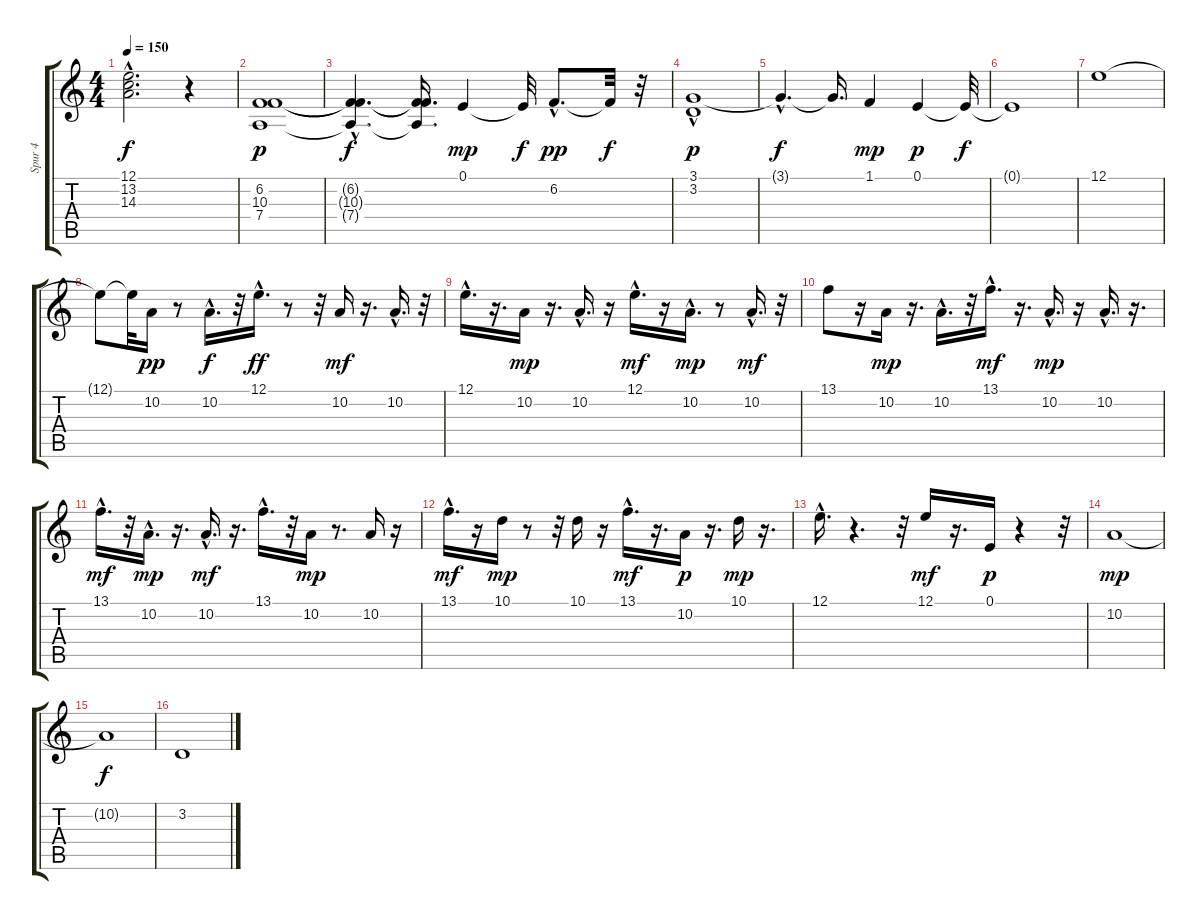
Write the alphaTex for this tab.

\track ("Spur 4" "Spur 4") {instrument pad7halo}
\staff {score tabs}
\tuning (E4 B3 G3 D3 A2 E2) {hide}
\ts (4 4)
\tempo 150
\clef g2
\ks c
(12.1{hac t} 13.2{hac t} 14.3{hac t}).2{d dy f} r.4 |
(6.2 10.3 7.4).1{dy p} |
(6.2{hac t} 10.3{hac t} 7.4{hac t}).4{d dy f} (6.2{t} 10.3{t} 7.4{t}).16{d} 0.1.4{dy mp} 0.1{t}.32{dy f} 6.2{hac}.8{d dy pp} 6.2{t}.32{dy f} r.32 |
(3.1 3.2{hac}).1{dy p} |
3.1{hac t}.4{d dy f} 3.1{t}.16{d} 1.1.4{dy mp} 0.1.4{dy p} 0.1{t}.32{dy f} |
0.1{t}.1 |
12.1.1 |
12.1{t}.8 12.1{t}.32 10.2.16{dy pp} r.8 10.2{hac}.16{d dy f} r.32 12.1{hac}.16{d dy ff} r.8 r.32 10.2.16{dy mf} r.16{d} 10.2{hac}.16{d} r.32 |
12.1{hac}.16{d} r.16{d} 10.2.16{dy mp} r.16{d} 10.2{hac}.16{d} r.16 12.1{hac}.16{d dy mf} r.16 10.2{hac}.16{d dy mp} r.8 10.2{hac}.16{d dy mf} r.32 |
13.1.8 r.16 10.2.16{dy mp} r.16{d} 10.2{hac}.16{d} r.32 13.1{hac}.16{d dy mf} r.16{d} 10.2{hac}.16{d dy mp} r.16 10.2{hac}.16{d} r.16{d} |
13.1{hac}.16{d dy mf} r.32 10.2{hac}.16{d dy mp} r.16{d} 10.2{hac}.16{d dy mf} r.16{d} 13.1{hac}.16{d} r.32 10.2.16{dy mp} r.8{d} 10.2.16 r.16 |
13.1{hac}.16{d dy mf} r.16 10.1.16{dy mp} r.8 r.32 10.1.16 r.16 13.1{hac}.16{d dy mf} r.16{d} 10.2.16{dy p} r.16{d} 10.1.16{dy mp} r.16{d} |
12.1{hac}.16{d} r.4{d} r.32 12.1.16{dy mf} r.16{d} 0.1.16{dy p} r.4 r.32 |
10.2.1{dy mp} |
10.2{t}.1{dy f} |
3.2.1
